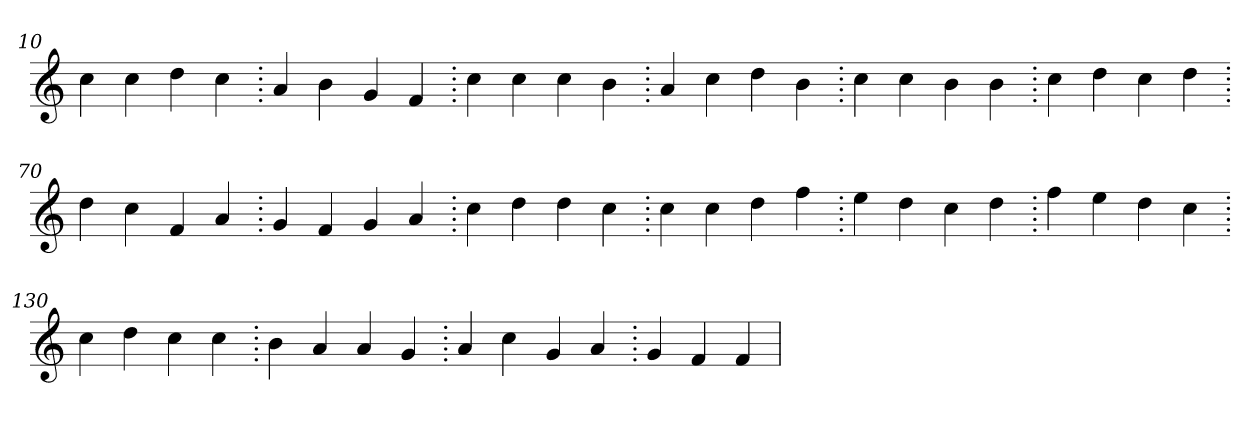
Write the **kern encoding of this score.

**kern
*part1
*staff1
*clefG2
=10.
4cc
4cc
4dd
4cc
=20.
4a
4b
4g
4f
=30.
4cc
4cc
4cc
4b
=40.
4a
4cc
4dd
4b
=50.
4cc
4cc
4b
4b
=60.
4cc
4dd
4cc
4dd
=70.
4dd
4cc
4f
4a
=80.
4g
4f
4g
4a
=90.
4cc
4dd
4dd
4cc
=100.
4cc
4cc
4dd
4ff
=110.
4ee
4dd
4cc
4dd
=120.
4ff
4ee
4dd
4cc
=130.
4cc
4dd
4cc
4cc
=140.
4b
4a
4a
4g
=150.
4a
4cc
4g
4a
=160.
4g
4f
4f
=
*-
